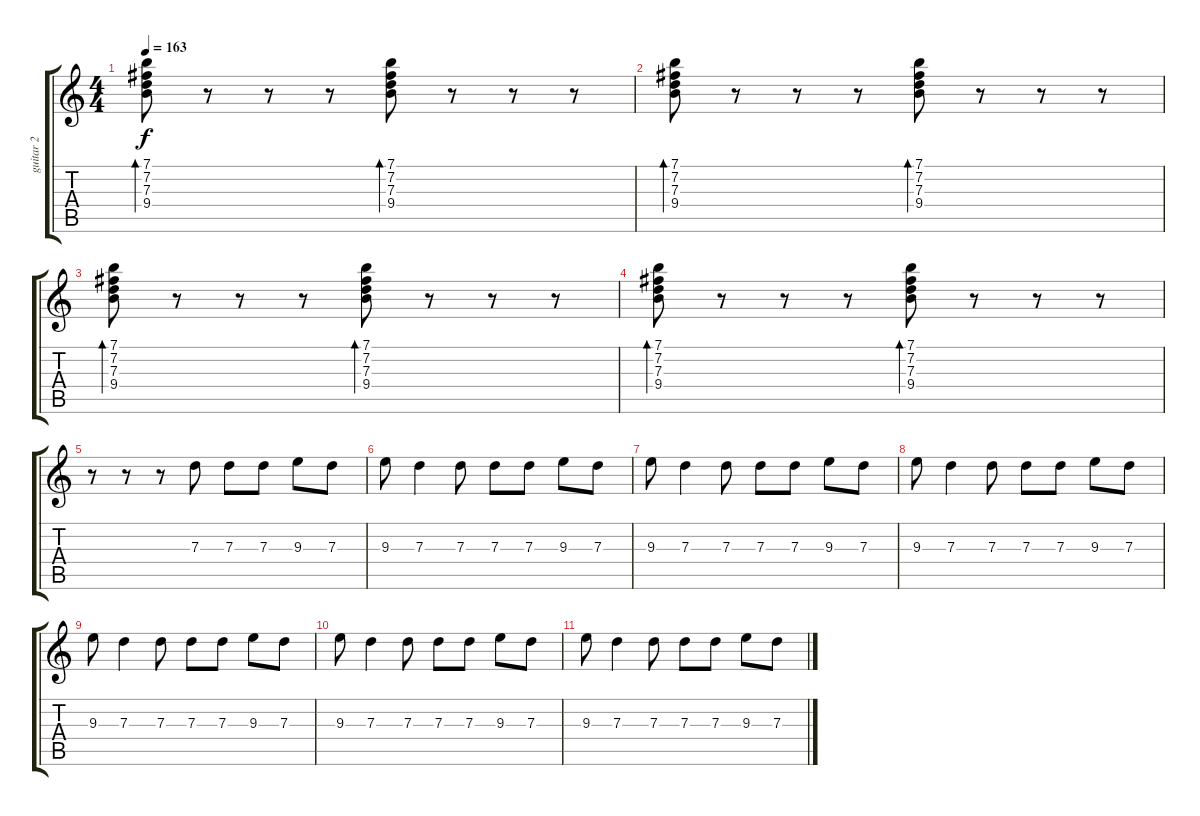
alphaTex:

\track ("guitar 2" "guitar 2") {instrument distortionguitar}
\staff {score tabs}
\tuning (E4 B3 G3 D3 A2 E2) {hide}
\ts (4 4)
\tempo 163
\clef g2
\ks c
(7.1 7.2 7.3 9.4).8{bd 60 dy f} r.8 r.8 r.8 (7.1 7.2 7.3 9.4).8{bd 60} r.8 r.8 r.8 |
(7.1 7.2 7.3 9.4).8{bd 60} r.8 r.8 r.8 (7.1 7.2 7.3 9.4).8{bd 60} r.8 r.8 r.8 |
(7.1 7.2 7.3 9.4).8{bd 60} r.8 r.8 r.8 (7.1 7.2 7.3 9.4).8{bd 60} r.8 r.8 r.8 |
(7.1 7.2 7.3 9.4).8{bd 60} r.8 r.8 r.8 (7.1 7.2 7.3 9.4).8{bd 60} r.8 r.8 r.8 |
r.8{volume 13 instrument electricguitarmuted} r.8 r.8 7.3.8 7.3.8 7.3.8 9.3.8 7.3.8 |
9.3.8 7.3.4 7.3.8 7.3.8 7.3.8 9.3.8 7.3.8 |
9.3.8{volume 0} 7.3.4 7.3.8 7.3.8 7.3.8 9.3.8 7.3.8 |
9.3.8 7.3.4 7.3.8 7.3.8 7.3.8 9.3.8 7.3.8 |
9.3.8 7.3.4 7.3.8 7.3.8 7.3.8 9.3.8 7.3.8 |
9.3.8 7.3.4 7.3.8 7.3.8 7.3.8 9.3.8 7.3.8 |
9.3.8 7.3.4 7.3.8 7.3.8 7.3.8 9.3.8 7.3.8
